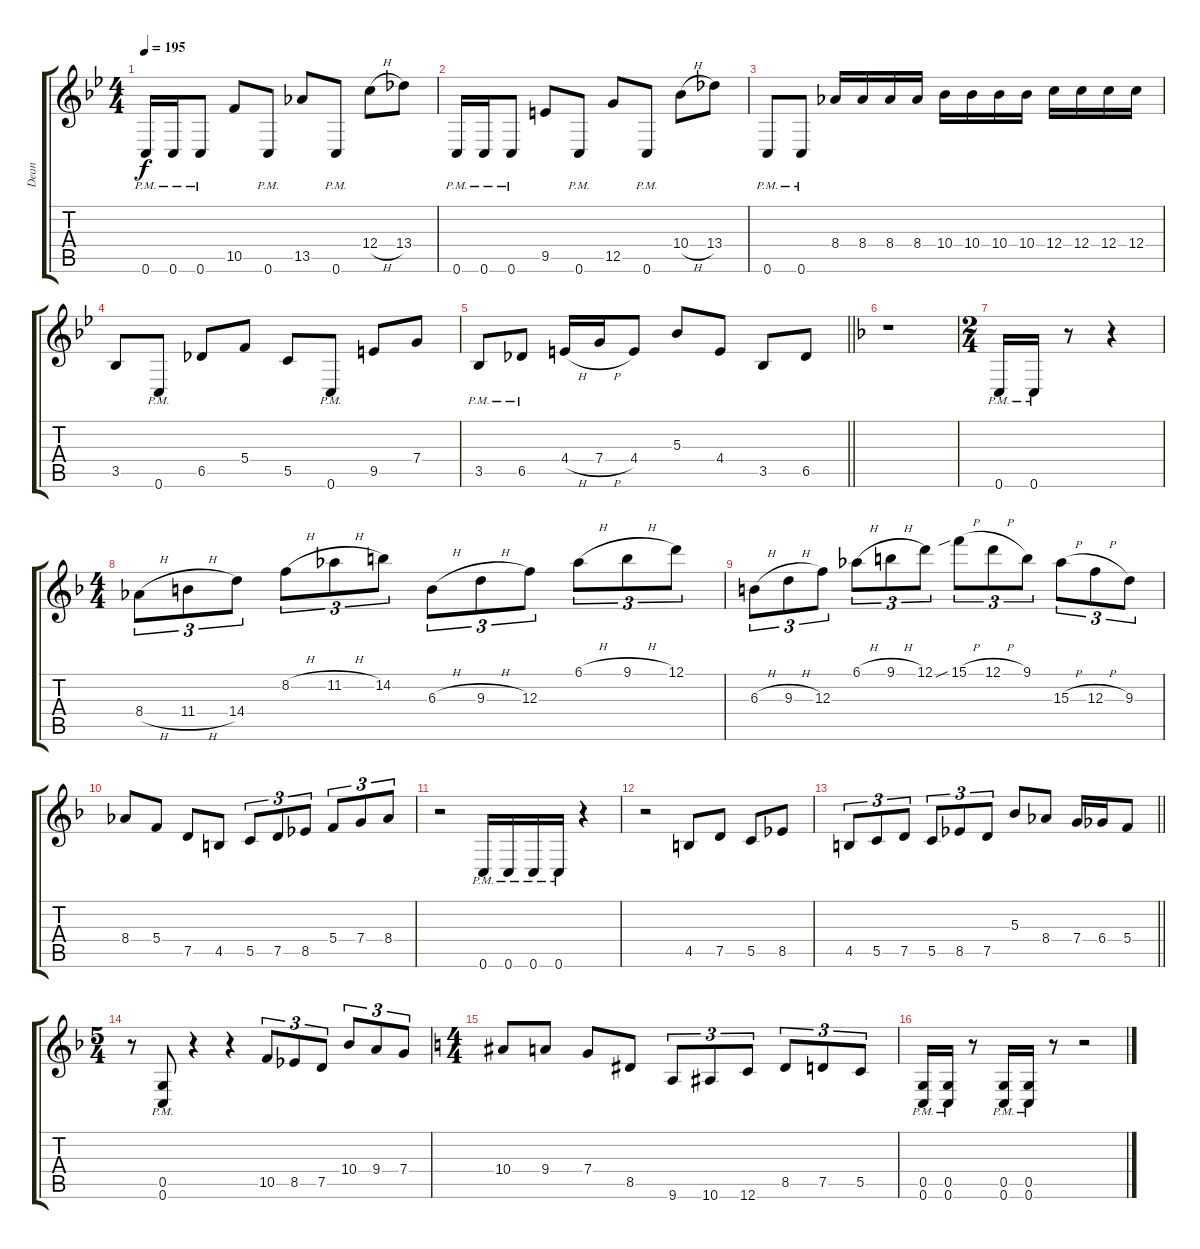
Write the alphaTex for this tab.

\track ("Dean" "Dean") {instrument overdrivenguitar}
\staff {score tabs}
\tuning (D4 A3 F3 C3 G2 C2) {hide}
\ts (4 4)
\tempo 195
\clef g2
\ks bb
0.6{pm}.16{dy f} 0.6{pm}.16 0.6{pm}.8 10.5.8 0.6{pm}.8 13.5.8 0.6{pm}.8 12.4{h}.8 13.4.8 |
0.6{pm}.16 0.6{pm}.16 0.6{pm}.8 9.5.8 0.6{pm}.8 12.5.8 0.6{pm}.8 10.4{h}.8 13.4.8 |
0.6{pm}.8 0.6{pm}.8 8.4.16 8.4.16 8.4.16 8.4.16 10.4.16 10.4.16 10.4.16 10.4.16 12.4.16 12.4.16 12.4.16 12.4.16 |
3.5.8 0.6{pm}.8 6.5.8 5.4.8 5.5.8 0.6{pm}.8 9.5.8 7.4.8 |
\barLineRight lightlight
3.5{pm}.8 6.5{pm}.8 4.4{h}.16 7.4{h}.16 4.4.8 5.3.8 4.4.8 3.5.8 6.5.8 |
\ks f
r.1 |
\ts (2 4)
0.6{pm}.16 0.6{pm}.16 r.8 r.4 |
\ts (4 4)
8.4{h}.8{tu (3 2)} 11.4{h}.8{tu (3 2)} 14.4.8{tu (3 2)} 8.2{h}.8{tu (3 2)} 11.2{h}.8{tu (3 2)} 14.2.8{tu (3 2)} 6.3{h}.8{tu (3 2)} 9.3{h}.8{tu (3 2)} 12.3.8{tu (3 2)} 6.1{h}.8{tu (3 2)} 9.1{h}.8{tu (3 2)} 12.1.8{tu (3 2)} |
6.3{h}.8{tu (3 2)} 9.3{h}.8{tu (3 2)} 12.3.8{tu (3 2)} 6.1{h}.8{tu (3 2)} 9.1{h}.8{tu (3 2)} 12.1.8{tu (3 2)} 15.1{sib h}.8{tu (3 2)} 12.1{h}.8{tu (3 2)} 9.1.8{tu (3 2)} 15.3{h}.8{tu (3 2)} 12.3{h}.8{tu (3 2)} 9.3.8{tu (3 2)} |
8.4.8 5.4.8 7.5.8 4.5.8 5.5.8{tu (3 2)} 7.5.8{tu (3 2)} 8.5.8{tu (3 2)} 5.4.8{tu (3 2)} 7.4.8{tu (3 2)} 8.4.8{tu (3 2)} |
r.2 0.6{pm}.16 0.6{pm}.16 0.6{pm}.16 0.6{pm}.16 r.4 |
r.2 4.5.8 7.5.8 5.5.8 8.5.8 |
\barLineRight lightlight
4.5.8{tu (3 2)} 5.5.8{tu (3 2)} 7.5.8{tu (3 2)} 5.5.8{tu (3 2)} 8.5.8{tu (3 2)} 7.5.8{tu (3 2)} 5.3.8 8.4.8 7.4.16 6.4.16 5.4.8 |
\ts (5 4)
r.8 (0.5{pm} 0.6{pm}).8 r.4 r.4 10.5.8{tu (3 2)} 8.5.8{tu (3 2)} 7.5.8{tu (3 2)} 10.4.8{tu (3 2)} 9.4.8{tu (3 2)} 7.4.8{tu (3 2)} |
\ts (4 4)
\ks c
10.4.8 9.4.8 7.4.8 8.5.8 9.6.8{tu (3 2)} 10.6.8{tu (3 2)} 12.6.8{tu (3 2)} 8.5.8{tu (3 2)} 7.5.8{tu (3 2)} 5.5.8{tu (3 2)} |
(0.5{pm} 0.6{pm}).16 (0.5{pm} 0.6{pm}).16 r.8 (0.5{pm} 0.6{pm}).16 (0.5{pm} 0.6{pm}).16 r.8 r.2
